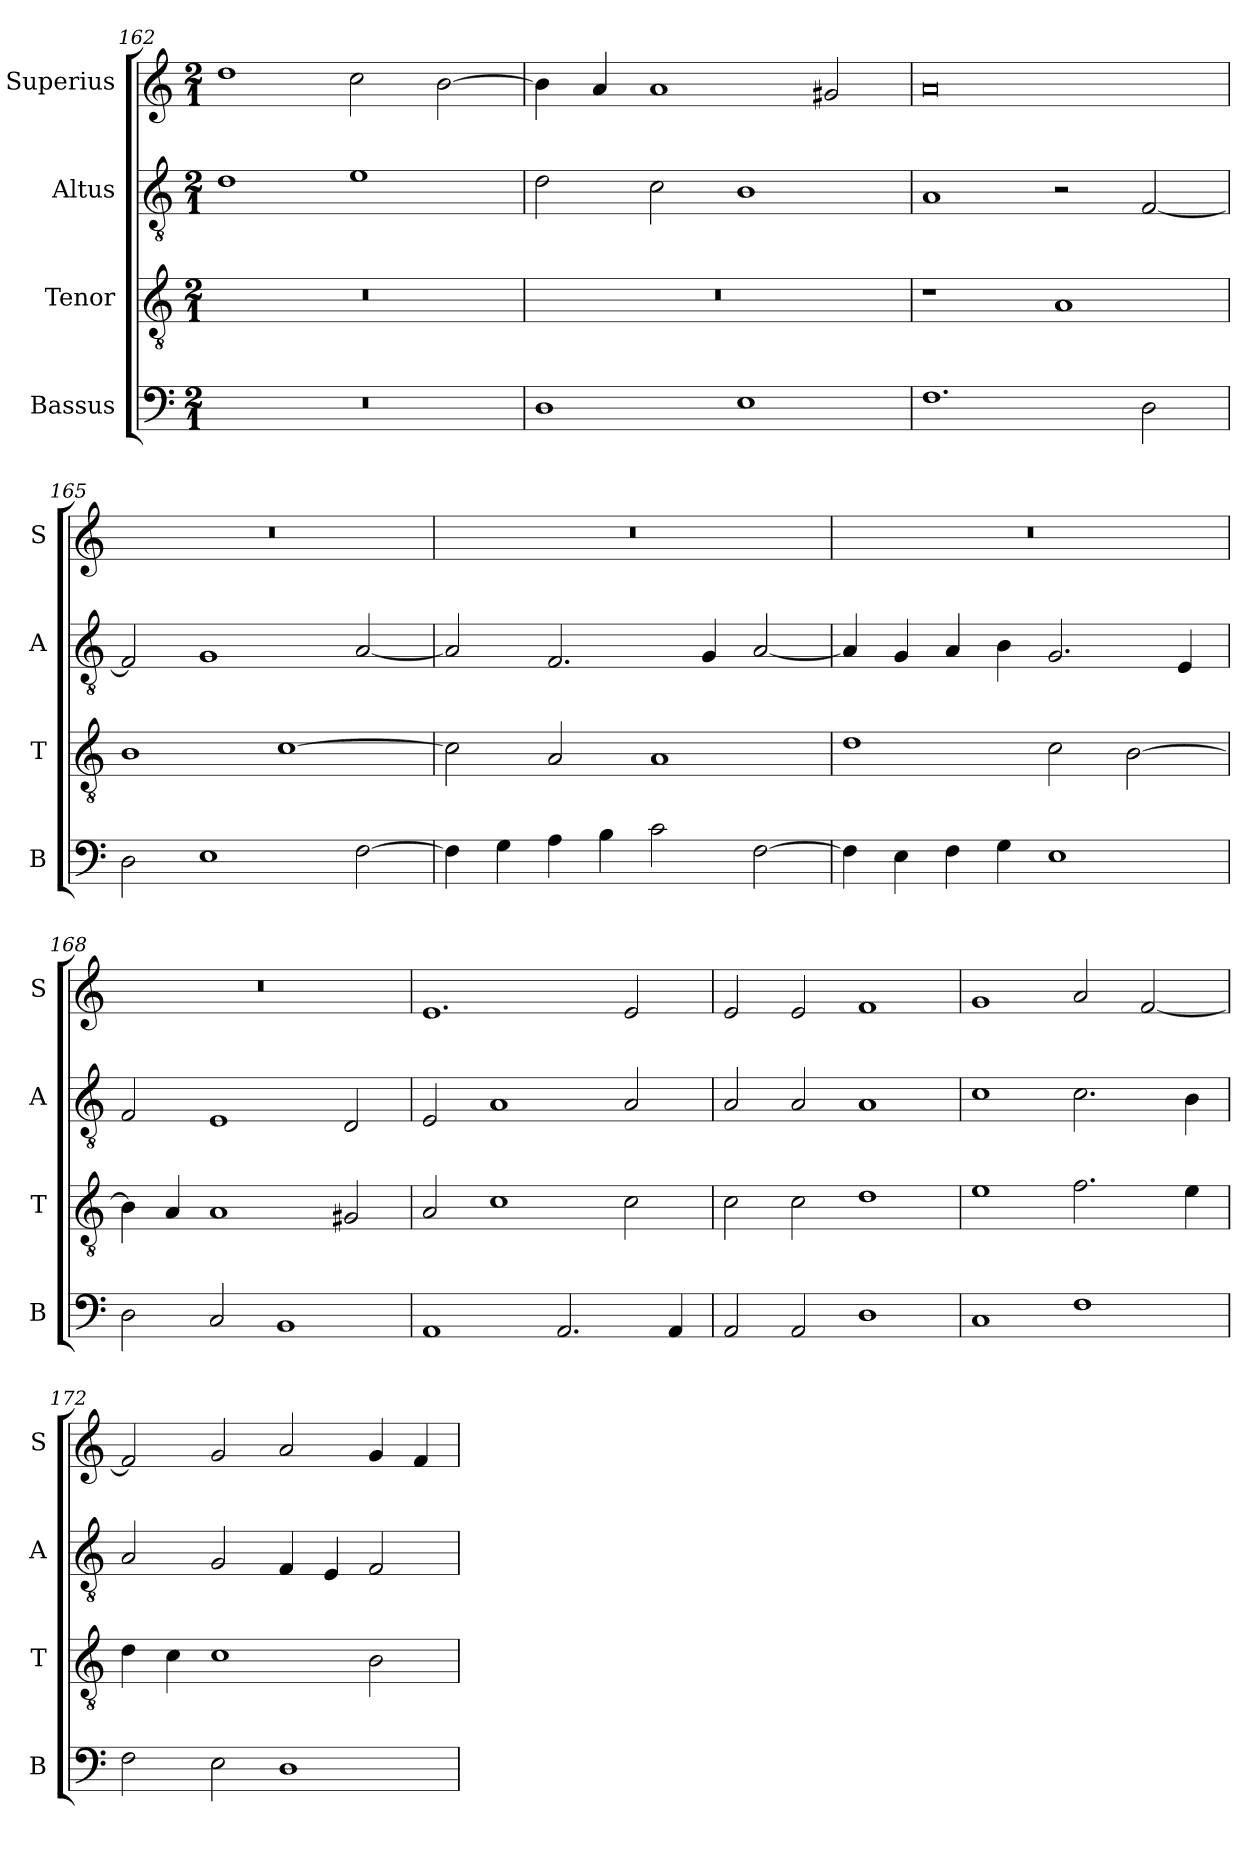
**kern	**kern	**kern	**kern
*part4	*part3	*part2	*part1
*staff4	*staff3	*staff2	*staff1
*I"Bassus	*I"Tenor	*I"Altus	*I"Superius
*I'B	*I'T	*I'A	*I'S
*clefF4	*clefGv2	*clefGv2	*clefG2
*k[]	*k[]	*k[]	*k[]
*C:	*C:	*C:	*C:
*M2/1	*M2/1	*M2/1	*M2/1
=162	=162	=162	=162
0r	0r	1d	1dd
.	.	1e	2cc
.	.	.	[2b
=163	=163	=163	=163
1D	0r	2d	4b]
.	.	.	4a
.	.	2c	1a
1E	.	1B	.
.	.	.	2g#X
=164	=164	=164	=164
1.F	1r	1A	0a
.	1A	2r	.
2D	.	[2F	.
=165	=165	=165	=165
2D	1B	2F]	0r
1E	.	1G	.
.	[1c	.	.
[2F	.	[2A	.
=166	=166	=166	=166
4F]	2c]	2A]	0r
4G	.	.	.
4A	2A	2.F	.
4B	.	.	.
2c	1A	.	.
.	.	4G	.
[2F	.	[2A	.
=167	=167	=167	=167
4F]	1d	4A]	0r
4E	.	4G	.
4F	.	4A	.
4G	.	4B	.
1E	2c	2.G	.
.	[2B	.	.
.	.	4E	.
=168	=168	=168	=168
2D	4B]	2F	0r
.	4A	.	.
2C	1A	1E	.
1BB	.	.	.
.	2G#X	2D	.
=169	=169	=169	=169
1AA	2A	2E	1.e
.	1c	1A	.
2.AA	.	.	.
.	2c	2A	2e
4AA	.	.	.
=170	=170	=170	=170
2AA	2c	2A	2e
2AA	2c	2A	2e
1D	1d	1A	1f
=171	=171	=171	=171
1C	1e	1c	1g
1F	2.f	2.c	2a
.	.	.	[2f
.	4e	4B	.
=172	=172	=172	=172
2F	4d	2A	2f]
.	4c	.	.
2E	1c	2G	2g
1D	.	4F	2a
.	.	4E	.
.	2B	2F	4g
.	.	.	4f
=	=	=	=
*-	*-	*-	*-
